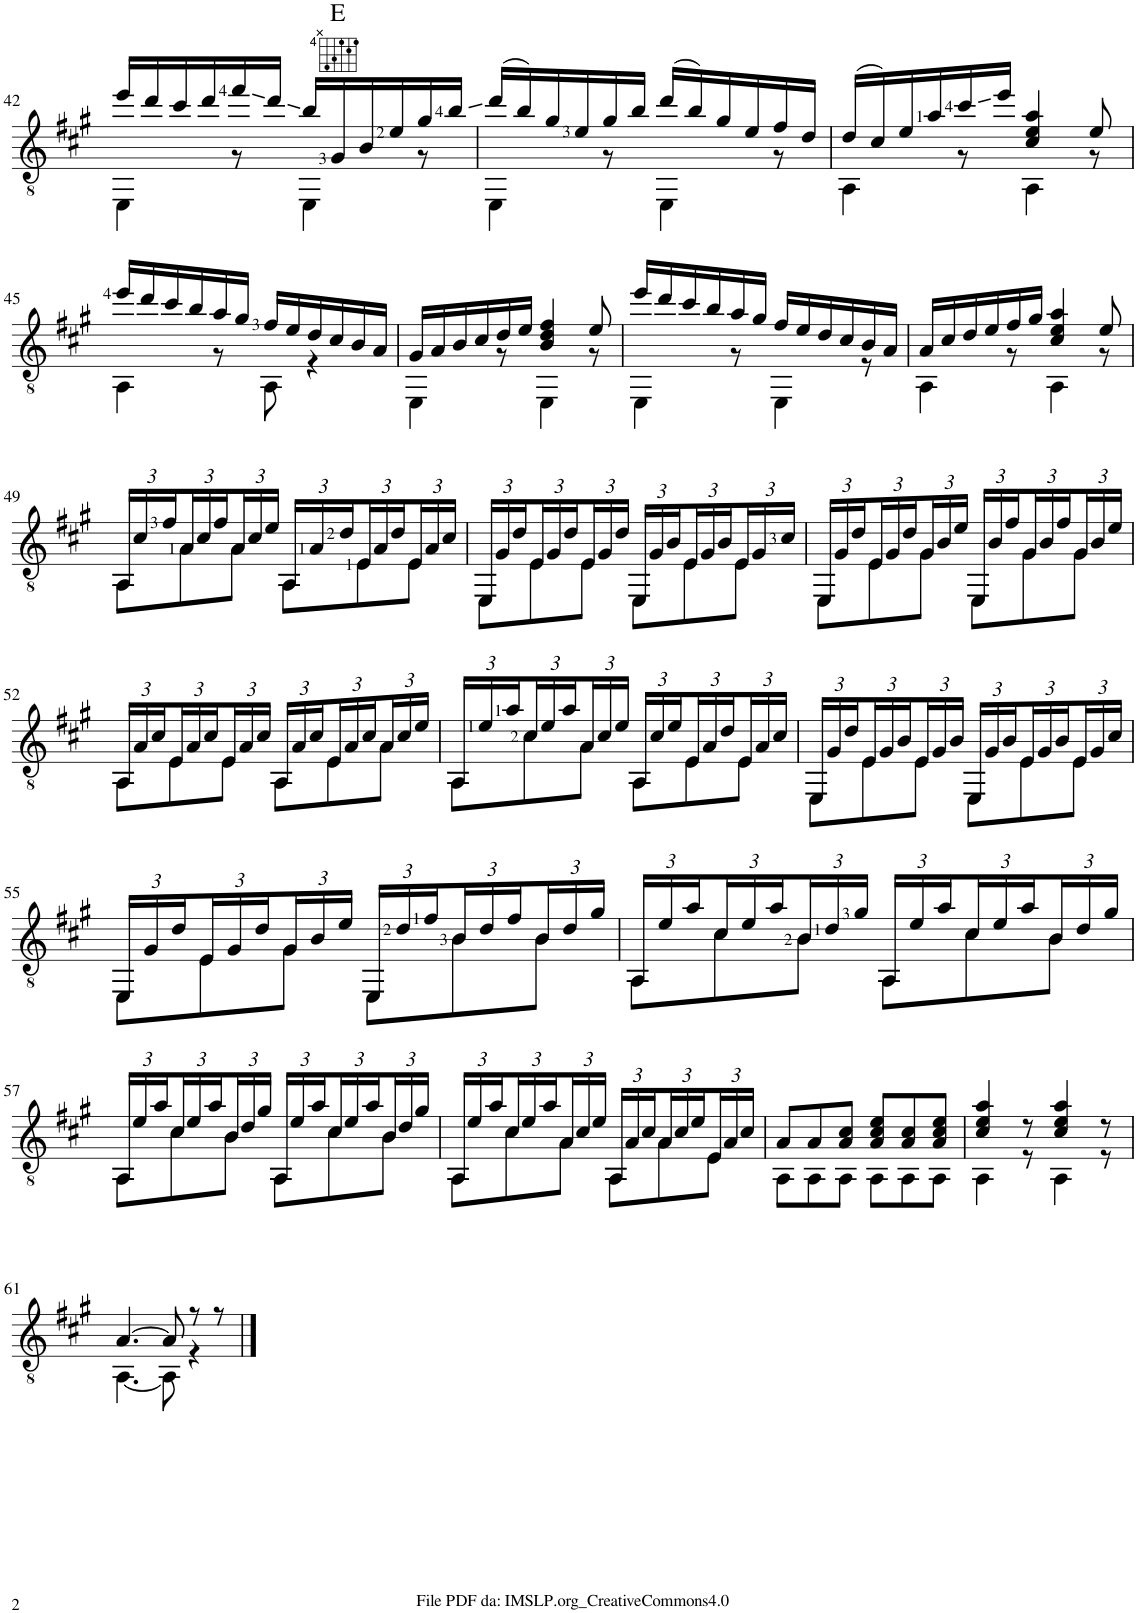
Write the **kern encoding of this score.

**kern	**harte
*part1	*part1
*staff1	*
*I"Guitar	*
*I'Guit.	*
!!LO:PB:g=z
*clefGv2	*
*k[f#c#g#]	*
*M6/8	*
=42	=42
*^	*
16ee/LL	4EE\	.
16dd/	.	.
16cc#/	.	.
16dd/	.	.
16ff#/	8r	.
16dd/JJ	.	.
16b/LL	4EE\	.
16G#/	.	E:maj
16B/	.	.
16e/	.	.
16g#/	8r	.
16b/JJ	.	.
=43	=43	=43
(16dd/LL	4EE\	.
16b/)	.	.
16g#/	.	.
16e/	.	.
16g#/	8r	.
16b/JJ	.	.
(16dd/LL	4EE\	.
16b/)	.	.
16g#/	.	.
16e/	.	.
16f#/	8r	.
16d/JJ	.	.
=44	=44	=44
(16d/LL	4AA\	.
16c#/)	.	.
16e/	.	.
16a/	.	.
16cc#/	8r	.
16ee/JJ	.	.
4c#/ 4e/ 4a/	4AA\	.
8e/	8r	.
!!LO:LB:g=z	!!
=45	=45	=45
16ee/LL	4AA\	.
16dd/	.	.
16cc#/	.	.
16b/	.	.
16a/	8r	.
16g#/JJ	.	.
16f#/LL	8AA\	.
16e/	.	.
16d/	4r	.
16c#/	.	.
16B/	.	.
16A/JJ	.	.
=46	=46	=46
16G#/LL	4EE\	.
16A/	.	.
16B/	.	.
16c#/	.	.
16d/	8r	.
16e/JJ	.	.
4B/ 4d/ 4f#/	4EE\	.
8e/	8r	.
=47	=47	=47
16ee/LL	4EE\	.
16dd/	.	.
16cc#/	.	.
16b/	.	.
16a/	8r	.
16g#/JJ	.	.
16f#/LL	4EE\	.
16e/	.	.
16d/	.	.
16c#/	.	.
16B/	8r	.
16A/JJ	.	.
=48	=48	=48
16A/LL	4AA\	.
16c#/	.	.
16d/	.	.
16e/	.	.
16f#/	8r	.
16g#/JJ	.	.
4c#/ 4e/ 4a/	4AA\	.
8e/	8r	.
!!LO:LB:g=z	!!
=49	=49	=49
*Xbrackettup	*	*
24AA/LL	8AA\L	.
24c#/	.	.
24f#/	.	.
24A/	8A\	.
24c#/	.	.
24f#/	.	.
24A/	8A\J	.
24c#/	.	.
24e/JJ	.	.
24AA/LL	8AA\L	.
24A/	.	.
24d/	.	.
24E/	8E\	.
24A/	.	.
24d/	.	.
24E/	8E\J	.
24A/	.	.
24c#/JJ	.	.
=50	=50	=50
24EE/LL	8EE\L	.
24G#/	.	.
24d/	.	.
24E/	8E\	.
24G#/	.	.
24d/	.	.
24E/	8E\J	.
24G#/	.	.
24d/JJ	.	.
24EE/LL	8EE\L	.
24G#/	.	.
24B/	.	.
24E/	8E\	.
24G#/	.	.
24B/	.	.
24E/	8E\J	.
24G#/	.	.
24c#/JJ	.	.
=51	=51	=51
24EE/LL	8EE\L	.
24G#/	.	.
24d/	.	.
24E/	8E\	.
24G#/	.	.
24d/	.	.
24G#/	8G#\J	.
24B/	.	.
24e/JJ	.	.
24EE/LL	8EE\L	.
24B/	.	.
24f#/	.	.
24G#/	8G#\	.
24B/	.	.
24f#/	.	.
24G#/	8G#\J	.
24B/	.	.
24e/JJ	.	.
!!LO:LB:g=z	!!
=52	=52	=52
24AA/LL	8AA\L	.
24A/	.	.
24c#/	.	.
24E/	8E\	.
24A/	.	.
24c#/	.	.
24E/	8E\J	.
24A/	.	.
24c#/JJ	.	.
24AA/LL	8AA\L	.
24A/	.	.
24c#/	.	.
24E/	8E\	.
24A/	.	.
24c#/	.	.
24A/	8A\J	.
24c#/	.	.
24e/JJ	.	.
=53	=53	=53
24AA/LL	8AA\L	.
24e/	.	.
24a/	.	.
24c#/	8c#\	.
24e/	.	.
24a/	.	.
24A/	8A\J	.
24c#/	.	.
24e/JJ	.	.
24AA/LL	8AA\L	.
24c#/	.	.
24e/	.	.
24E/	8E\	.
24A/	.	.
24d/	.	.
24E/	8E\J	.
24A/	.	.
24c#/JJ	.	.
=54	=54	=54
24EE/LL	8EE\L	.
24G#/	.	.
24d/	.	.
24E/	8E\	.
24G#/	.	.
24B/	.	.
24E/	8E\J	.
24G#/	.	.
24B/JJ	.	.
24EE/LL	8EE\L	.
24G#/	.	.
24B/	.	.
24E/	8E\	.
24G#/	.	.
24B/	.	.
24E/	8E\J	.
24G#/	.	.
24c#/JJ	.	.
!!LO:LB:g=z	!!
=55	=55	=55
24EE/LL	8EE\L	.
24G#/	.	.
24d/	.	.
24E/	8E\	.
24G#/	.	.
24d/	.	.
24G#/	8G#\J	.
24B/	.	.
24e/JJ	.	.
24EE/LL	8EE\L	.
24d/	.	.
24f#/	.	.
24B/	8B\	.
24d/	.	.
24f#/	.	.
24B/	8B\J	.
24d/	.	.
24g#/JJ	.	.
=56	=56	=56
24AA/LL	8AA\L	.
24e/	.	.
24a/	.	.
24c#/	8c#\	.
24e/	.	.
24a/	.	.
24B/	8B\J	.
24d/	.	.
24g#/JJ	.	.
24AA/LL	8AA\L	.
24e/	.	.
24a/	.	.
24c#/	8c#\	.
24e/	.	.
24a/	.	.
24B/	8B\J	.
24d/	.	.
24g#/JJ	.	.
!!LO:LB:g=z	!!
=57	=57	=57
24AA/LL	8AA\L	.
24e/	.	.
24a/	.	.
24c#/	8c#\	.
24e/	.	.
24a/	.	.
24B/	8B\J	.
24d/	.	.
24g#/JJ	.	.
24AA/LL	8AA\L	.
24e/	.	.
24a/	.	.
24c#/	8c#\	.
24e/	.	.
24a/	.	.
24B/	8B\J	.
24d/	.	.
24g#/JJ	.	.
=58	=58	=58
24AA/LL	8AA\L	.
24e/	.	.
24a/	.	.
24c#/	8c#\	.
24e/	.	.
24a/	.	.
24A/	8A\J	.
24c#/	.	.
24e/JJ	.	.
24AA/LL	8AA\L	.
24A/	.	.
24c#/	.	.
24A/	8A\	.
24c#/	.	.
24e/	.	.
24E/	8E\J	.
24A/	.	.
24c#/JJ	.	.
=59	=59	=59
8A/L	8AA\L	.
8A/	8AA\	.
8A/ 8c#/J	8AA\J	.
8A/ 8c#/ 8e/L	8AA\L	.
8A/ 8c#/	8AA\	.
8A/ 8c#/ 8e/J	8AA\J	.
=60	=60	=60
4c#/ 4e/ 4a/	4AA\	.
8r	8r	.
4c#/ 4e/ 4a/	4AA\	.
8r	8r	.
!!LO:LB:g=z	!!
=61	=61	=61
[4.A/	[4.AA\	.
8A/]	8AA\]	.
8r	4r	.
8r	.	.
*v	*v	*
==	==
*-	*-
